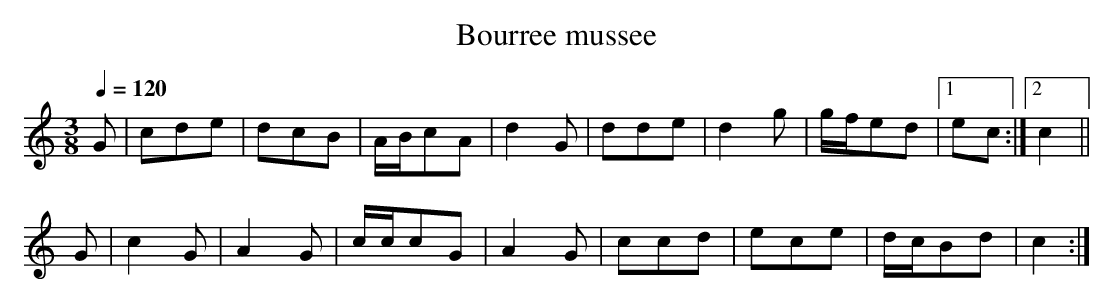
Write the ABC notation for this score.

X:1
T:Bourree mussee
M:3/8
L:1/8
Q:1/4=120
K:C
G|cde|dcB|A/B/cA|   d2\
G|dde|d2g|g/f/ed|[1 ec:|\
                 [2 c2||
G|c2G|A2G|c/c/cG|   A2\
G|ccd|ece|d/c/Bd|   c2:|
